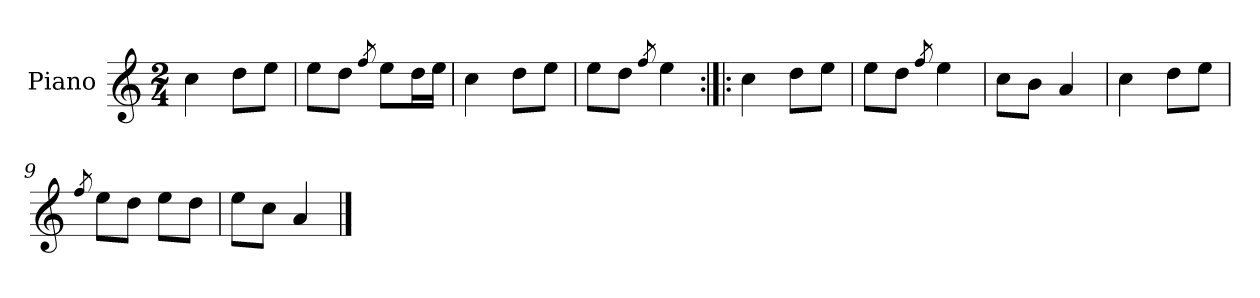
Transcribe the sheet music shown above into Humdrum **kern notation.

**kern
*part1
*staff1
*I"Piano
*I'Pno.
*clefG2
*k[]
*M2/4
=1
4cc\
8dd\L
8ee\J
=2
8ee\L
8dd\J
8qff/
8ee\L
16dd\L
16ee\JJ
=3
4cc\
8dd\L
8ee\J
=4
8ee\L
8dd\J
8qff/
4ee\
=5:|!|:
4cc\
8dd\L
8ee\J
=6
8ee\L
8dd\J
8qff/
4ee\
=7
8cc\L
8b\J
4a/
=8
4cc\
8dd\L
8ee\J
=9
8qff/
8ee\L
8dd\J
8ee\L
8dd\J
!!LO:LB:g=z
=10
8ee\L
8cc\J
4a/
==
*-
